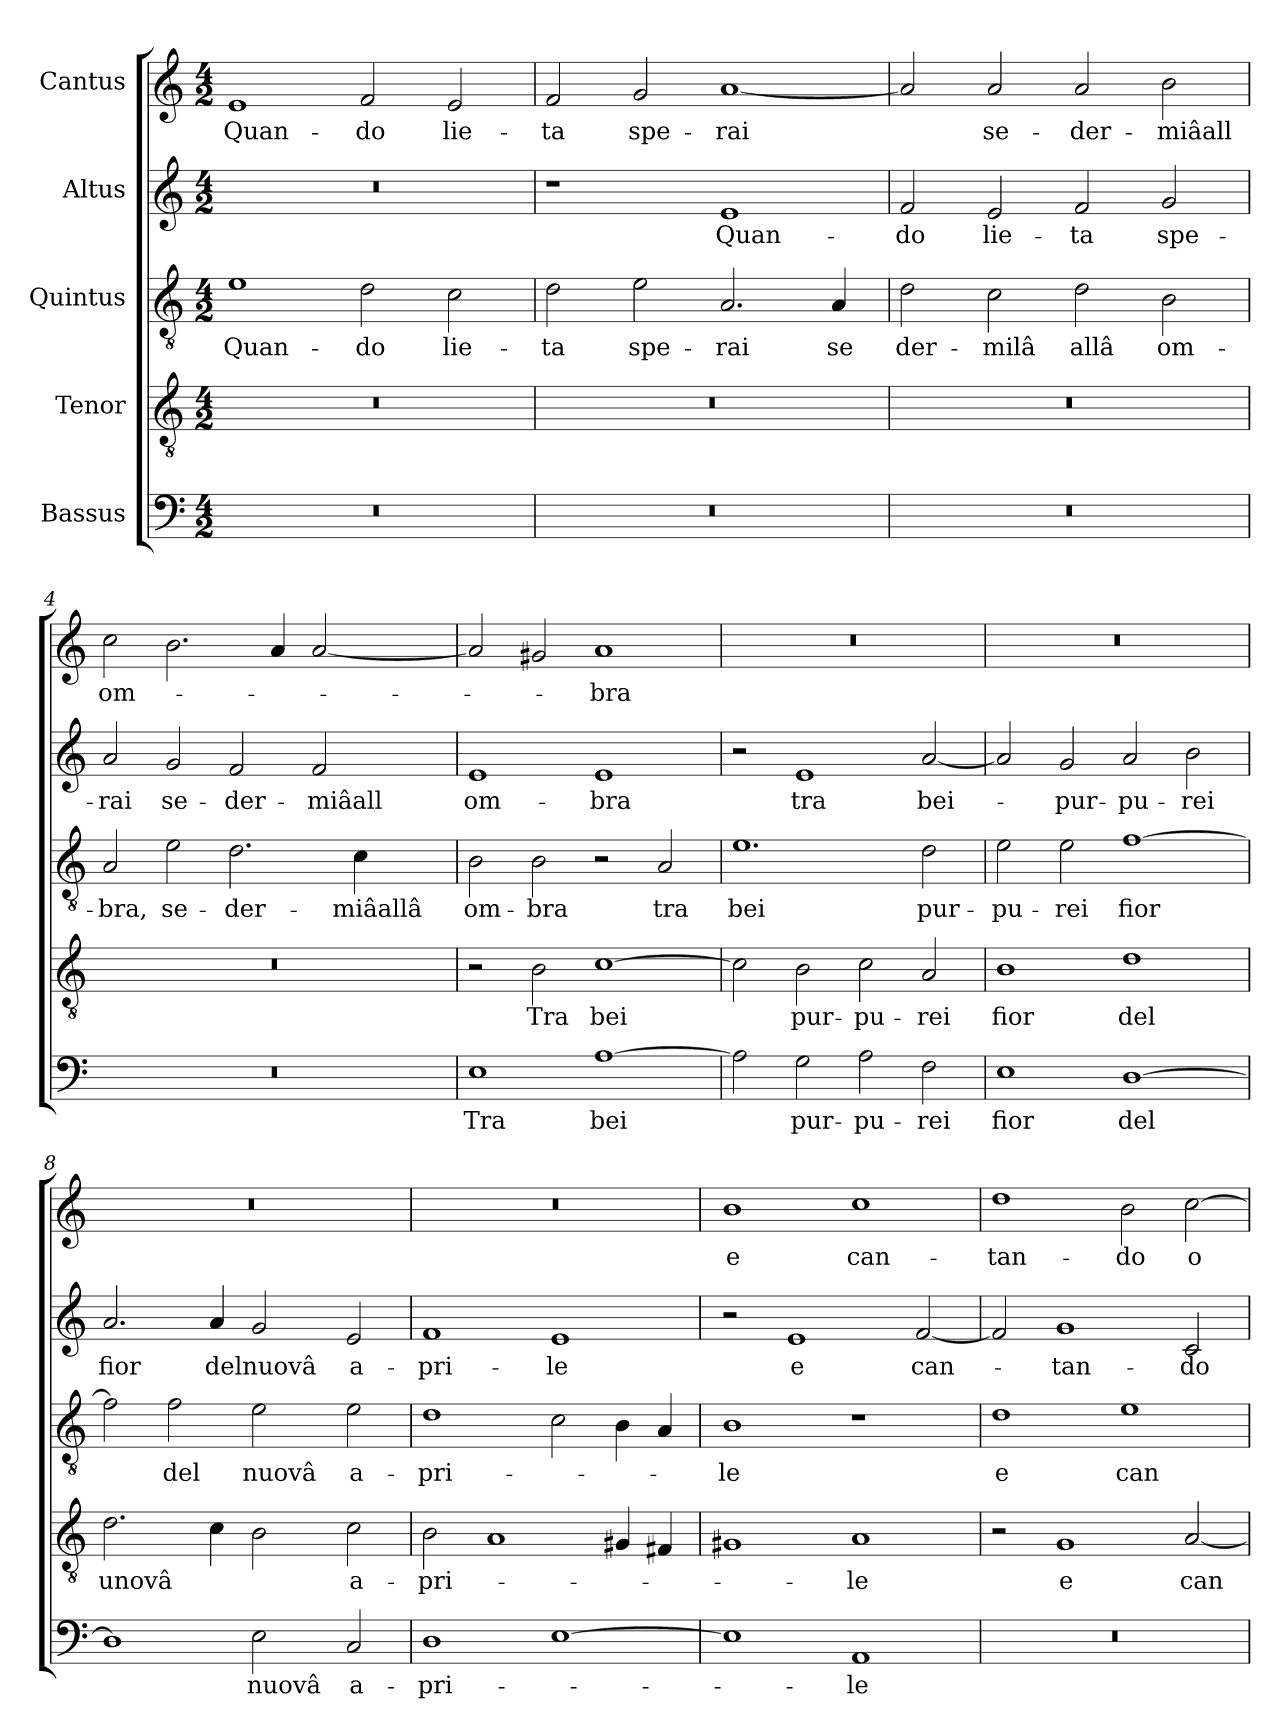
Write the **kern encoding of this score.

**kern	**text	**kern	**text	**kern	**text	**kern	**text	**kern	**text
*part5	*part5	*part4	*part4	*part3	*part3	*part2	*part2	*part1	*part1
*staff5	*staff5	*staff4	*staff4	*staff3	*staff3	*staff2	*staff2	*staff1	*staff1
*I"Bassus	*	*I"Tenor	*	*I"Quintus	*	*I"Altus	*	*I"Cantus	*
*clefF4	*	*clefGv2	*	*clefGv2	*	*clefG2	*	*clefG2	*
*k[]	*	*k[]	*	*k[]	*	*k[]	*	*k[]	*
*M4/2	*	*M4/2	*	*M4/2	*	*M4/2	*	*M4/2	*
=1	=1	=1	=1	=1	=1	=1	=1	=1	=1
0r	.	0r	.	1e\	Quan-	0r	.	1e/	Quan-
.	.	.	.	2d\	-do	.	.	2f/	-do
.	.	.	.	2c\	lie-	.	.	2e/	lie-
=2	=2	=2	=2	=2	=2	=2	=2	=2	=2
0r	.	0r	.	2d\	-ta	1r	.	2f/	-ta
.	.	.	.	2e\	spe-	.	.	2g/	spe-
.	.	.	.	2.A/	-rai	1e/	Quan-	[1a/	-rai
.	.	.	.	4A/	se	.	.	.	.
=3	=3	=3	=3	=3	=3	=3	=3	=3	=3
0r	.	0r	.	2d\	der-	2f/	-do	2a/]	.
.	.	.	.	2c\	-milâ	2e/	lie-	2a/	se-
.	.	.	.	2d\	allâ	2f/	-ta	2a/	-der-
.	.	.	.	2B\	om-	2g/	spe-	2b\	-miâall
=4	=4	=4	=4	=4	=4	=4	=4	=4	=4
0r	.	0r	.	2A/	-bra,	2a/	-rai	2cc\	om-
.	.	.	.	2e\	se-	2g/	se-	2.b\	.
.	.	.	.	2.d\	-der-	2f/	-der-	.	.
.	.	.	.	.	.	.	.	4a/	.
.	.	.	.	.	.	2f/	-miâall	[2a/	.
.	.	.	.	4c\	-miâallâ	.	.	.	.
=5	=5	=5	=5	=5	=5	=5	=5	=5	=5
1E\	Tra	2r	.	2B\	om-	1e/	om-	2a/]	.
.	.	2B\	Tra	2B\	-bra	.	.	2g#X/	.
[1A\	bei	[1c\	bei	2r	.	1e/	-bra	1a/	-bra
.	.	.	.	2A/	tra	.	.	.	.
=6	=6	=6	=6	=6	=6	=6	=6	=6	=6
2A\]	.	2c\]	.	1.e\	bei	2r	.	0r	.
2G\	pur-	2B\	pur-	.	.	1e/	tra	.	.
2A\	-pu-	2c\	-pu-	.	.	.	.	.	.
2F\	-rei	2A/	-rei	2d\	pur-	[2a/	bei-	.	.
=7	=7	=7	=7	=7	=7	=7	=7	=7	=7
1E\	fior	1B\	fior	2e\	-pu-	2a/]	.	0r	.
.	.	.	.	2e\	-rei	2g/	-pur-	.	.
[1D\	del	1d\	del	[1f\	fior	2a/	-pu-	.	.
.	.	.	.	.	.	2b\	-rei	.	.
=8	=8	=8	=8	=8	=8	=8	=8	=8	=8
1D\]	.	2.d\	unovâ	2f\]	.	2.a/	fior	0r	.
.	.	.	.	2f\	del	.	.	.	.
.	.	4c\	.	.	.	4a/	del	.	.
2E\	nuovâ	2B\	.	2e\	nuovâ	2g/	nuovâ	.	.
2C/	a-	2c\	a-	2e\	a-	2e/	a-	.	.
=9	=9	=9	=9	=9	=9	=9	=9	=9	=9
1D\	-pri-	2B\	-pri-	1d\	-pri-	1f/	-pri-	0r	.
.	.	1A/	.	.	.	.	.	.	.
[1E\	.	.	.	2c\	.	1e/	-le	.	.
.	.	4G#X/	.	4B\	.	.	.	.	.
.	.	4F#X/	.	4A/	.	.	.	.	.
=10	=10	=10	=10	=10	=10	=10	=10	=10	=10
1E\]	.	1G#X/	.	1B\	-le	2r	.	1b\	e
.	.	.	.	.	.	1e/	e	.	.
1AA/	-le	1A/	-le	1r	.	.	.	1cc\	can-
.	.	.	.	.	.	[2f/	can-	.	.
=11	=11	=11	=11	=11	=11	=11	=11	=11	=11
0r	.	2r	.	1d\	e	2f/]	.	1dd\	-tan-
.	.	1G/	e	.	.	1g/	-tan-	.	.
.	.	.	.	1e\	can-	.	.	2b\	-do
.	.	[2A/	can-	.	.	2c/	-do	[2cc\	o-
=	=	=	=	=	=	=	=	=	=
*-	*-	*-	*-	*-	*-	*-	*-	*-	*-
